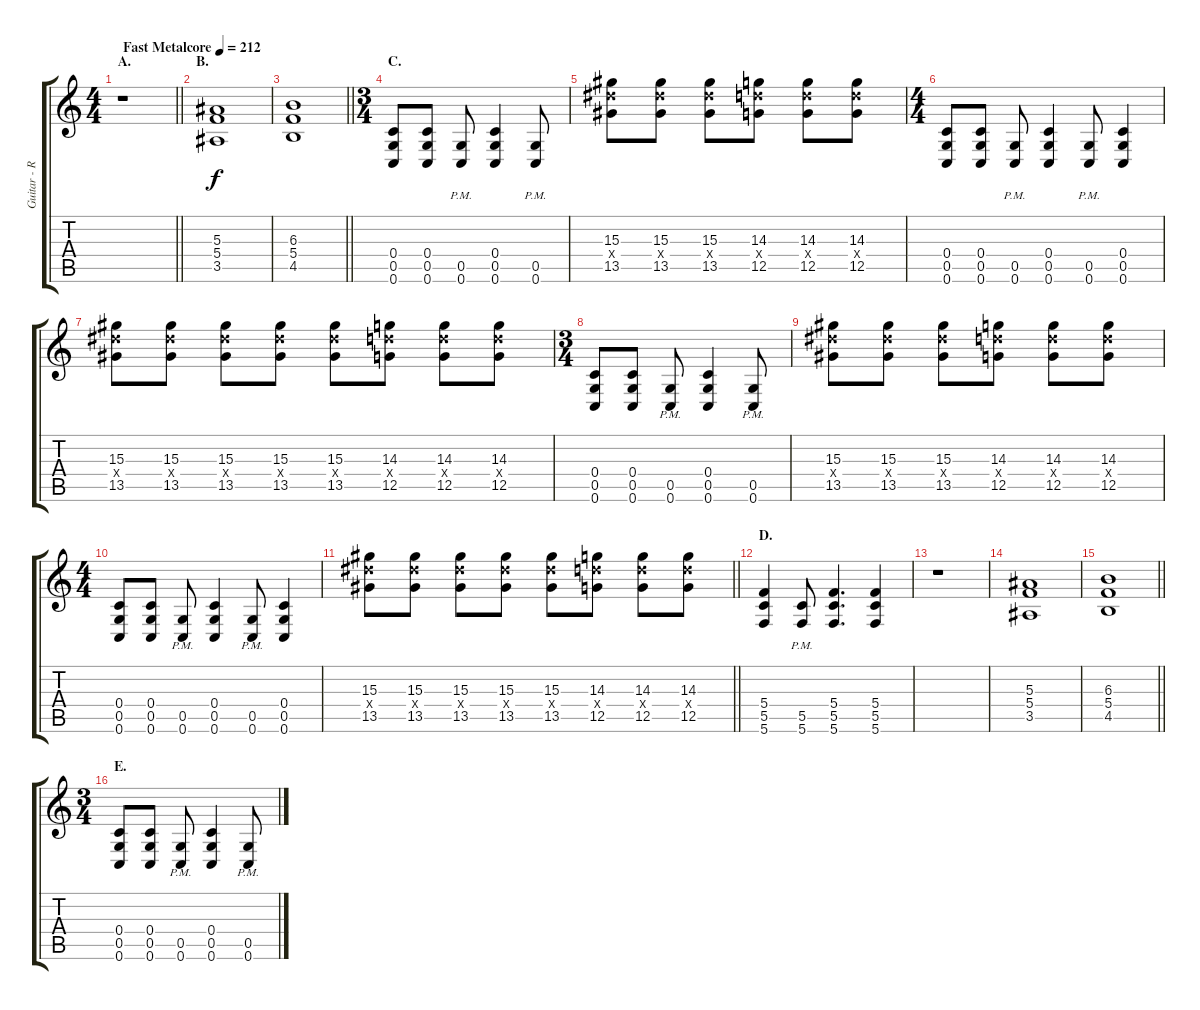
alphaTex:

\track ("Guitar - Right" "Guitar - R") {instrument distortionguitar}
\staff {score tabs}
\tuning (D4 A3 F3 C3 G2 C2) {hide}
\ts (4 4)
\section ("" "A.")
\tempo (212 "Fast Metalcore")
\clef g2
\barLineRight lightlight
\ks c
r.1{dy f instrument distortionguitar} |
\section ("" "B.")
(5.3 5.4 3.5).1 |
\barLineRight lightlight
(6.3 5.4 4.5).1 |
\ts (3 4)
\section ("" "C.")
(0.4 0.5 0.6).8 (0.4 0.5 0.6).8 (0.5{pm} 0.6{pm}).8 (0.4 0.5 0.6).4 (0.5{pm} 0.6{pm}).8 |
(15.3 15.4{x} 13.5).8 (15.3 15.4{x} 13.5).8 (15.3 15.4{x} 13.5).8 (14.3 14.4{x} 12.5).8 (14.3 14.4{x} 12.5).8 (14.3 14.4{x} 12.5).8 |
\ts (4 4)
(0.4 0.5 0.6).8 (0.4 0.5 0.6).8 (0.5{pm} 0.6{pm}).8 (0.4 0.5 0.6).4 (0.5{pm} 0.6{pm}).8 (0.4 0.5 0.6).4 |
(15.3 15.4{x} 13.5).8 (15.3 15.4{x} 13.5).8 (15.3 15.4{x} 13.5).8 (15.3 15.4{x} 13.5).8 (15.3 15.4{x} 13.5).8 (14.3 14.4{x} 12.5).8 (14.3 14.4{x} 12.5).8 (14.3 14.4{x} 12.5).8 |
\ts (3 4)
(0.4 0.5 0.6).8 (0.4 0.5 0.6).8 (0.5{pm} 0.6{pm}).8 (0.4 0.5 0.6).4 (0.5{pm} 0.6{pm}).8 |
(15.3 15.4{x} 13.5).8 (15.3 15.4{x} 13.5).8 (15.3 15.4{x} 13.5).8 (14.3 14.4{x} 12.5).8 (14.3 14.4{x} 12.5).8 (14.3 14.4{x} 12.5).8 |
\ts (4 4)
(0.4 0.5 0.6).8 (0.4 0.5 0.6).8 (0.5{pm} 0.6{pm}).8 (0.4 0.5 0.6).4 (0.5{pm} 0.6{pm}).8 (0.4 0.5 0.6).4 |
\barLineRight lightlight
(15.3 15.4{x} 13.5).8 (15.3 15.4{x} 13.5).8 (15.3 15.4{x} 13.5).8 (15.3 15.4{x} 13.5).8 (15.3 15.4{x} 13.5).8 (14.3 14.4{x} 12.5).8 (14.3 14.4{x} 12.5).8 (14.3 14.4{x} 12.5).8 |
\section ("" "D.")
(5.4 5.5 5.6).4 (5.5{pm} 5.6{pm}).8 (5.4 5.5 5.6).4{d} (5.4 5.5 5.6).4 |
r.1 |
(5.3 5.4 3.5).1 |
\barLineRight lightlight
(6.3 5.4 4.5).1 |
\ts (3 4)
\section ("" "E.")
(0.4 0.5 0.6).8 (0.4 0.5 0.6).8 (0.5{pm} 0.6{pm}).8 (0.4 0.5 0.6).4 (0.5{pm} 0.6{pm}).8
